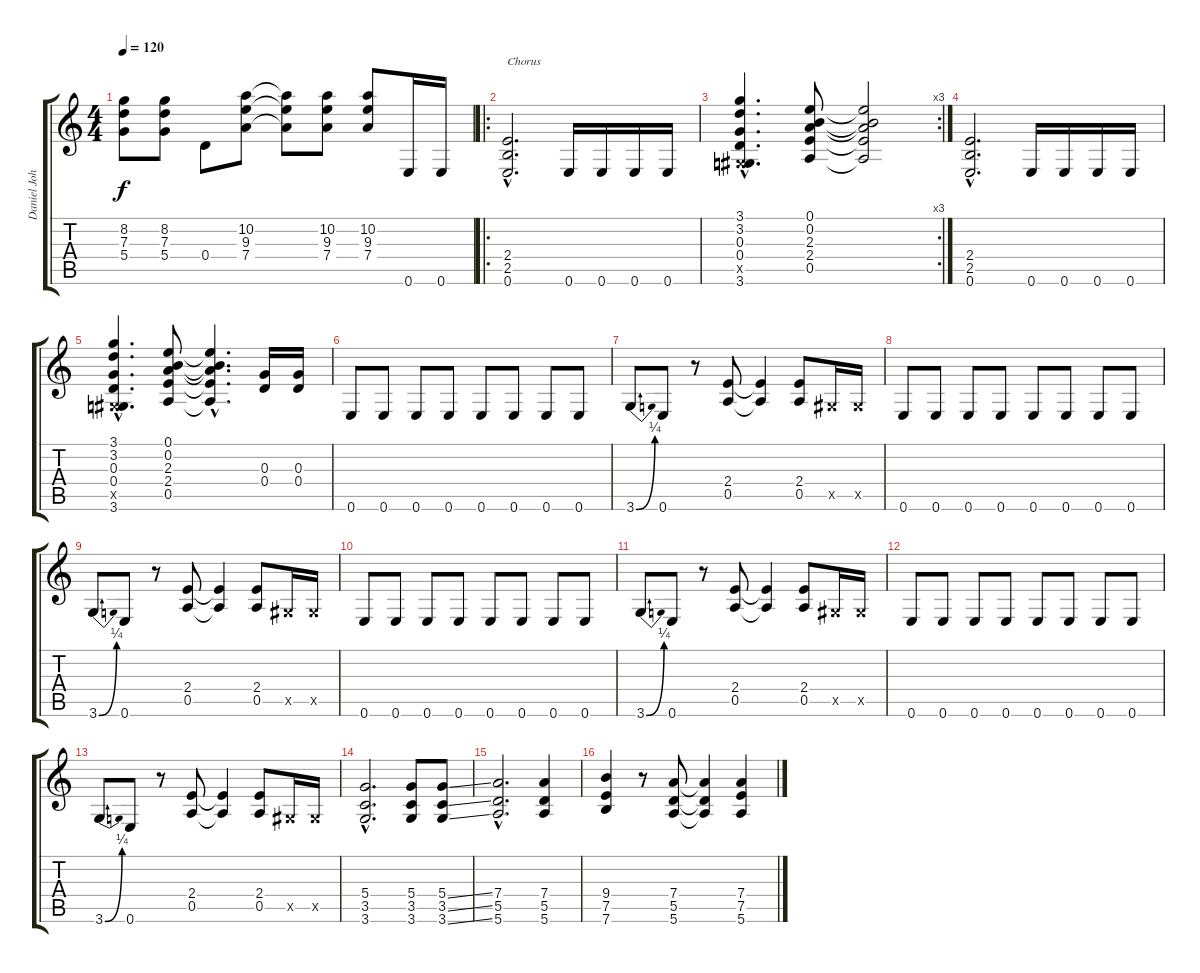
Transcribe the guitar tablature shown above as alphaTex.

\track ("Daniel Johns (gtr2)" "Daniel Joh") {instrument distortionguitar}
\staff {score tabs}
\tuning (E4 B3 G3 D3 A2 E2) {hide}
\ts (4 4)
\tempo 120
\clef g2
\ks c
(8.2 7.3 5.4).8{dy f} (8.2 7.3 5.4).8 0.4.8 (10.2 9.3 7.4).8 (10.2{t} 9.3{t} 7.4{t}).8 (10.2 9.3 7.4).8 (10.2 9.3 7.4).8 0.6.16 0.6.16 |
\ro
(2.4{hac} 2.5{hac} 0.6{hac}).2{d txt "Chorus"} 0.6.16 0.6.16 0.6.16 0.6.16 |
\rc 3
(3.1{hac} 3.2{hac} 0.3{hac} 0.4{hac} -1.5{hac x} 3.6{hac}).4{d} (0.1 0.2 2.3 2.4 0.5).8 (0.1{t} 0.2{t} 2.3{t} 2.4{t} 0.5{t}).2 |
(2.4{hac} 2.5{hac} 0.6{hac}).2{d} 0.6.16 0.6.16 0.6.16 0.6.16 |
(3.1{hac} 3.2{hac} 0.3{hac} 0.4{hac} -1.5{hac x} 3.6{hac}).4{d} (0.1 0.2 2.3 2.4 0.5).8 (0.1{hac t} 0.2{hac t} 2.3{hac t} 2.4{hac t} 0.5{hac t}).4{d} (0.3 0.4).16 (0.3 0.4).16 |
0.6.8 0.6.8 0.6.8 0.6.8 0.6.8 0.6.8 0.6.8 0.6.8 |
3.6{be (bend 0 0 60 1)}.8 0.6.8 r.8 (2.4 0.5).8 (2.4{t} 0.5{t}).4 (2.4 0.5).8 -1.5{x}.16 -1.5{x}.16 |
0.6.8 0.6.8 0.6.8 0.6.8 0.6.8 0.6.8 0.6.8 0.6.8 |
3.6{be (bend 0 0 60 1)}.8 0.6.8 r.8 (2.4 0.5).8 (2.4{t} 0.5{t}).4 (2.4 0.5).8 -1.5{x}.16 -1.5{x}.16 |
0.6.8 0.6.8 0.6.8 0.6.8 0.6.8 0.6.8 0.6.8 0.6.8 |
3.6{be (bend 0 0 60 1)}.8 0.6.8 r.8 (2.4 0.5).8 (2.4{t} 0.5{t}).4 (2.4 0.5).8 -1.5{x}.16 -1.5{x}.16 |
0.6.8 0.6.8 0.6.8 0.6.8 0.6.8 0.6.8 0.6.8 0.6.8 |
3.6{be (bend 0 0 60 1)}.8 0.6.8 r.8 (2.4 0.5).8 (2.4{t} 0.5{t}).4 (2.4 0.5).8 -1.5{x}.16 -1.5{x}.16 |
(5.4{hac} 3.5{hac} 3.6{hac}).2{d} (5.4 3.5 3.6).8 (5.4{ss} 3.5{ss} 3.6{ss}).8 |
(7.4{hac} 5.5{hac} 5.6{hac}).2{d} (7.4 5.5 5.6).4 |
(9.4 7.5 7.6).4 r.8 (7.4 5.5 5.6).8 (7.4{t} 5.5{t} 5.6{t}).4 (7.4 7.5 5.6).4
